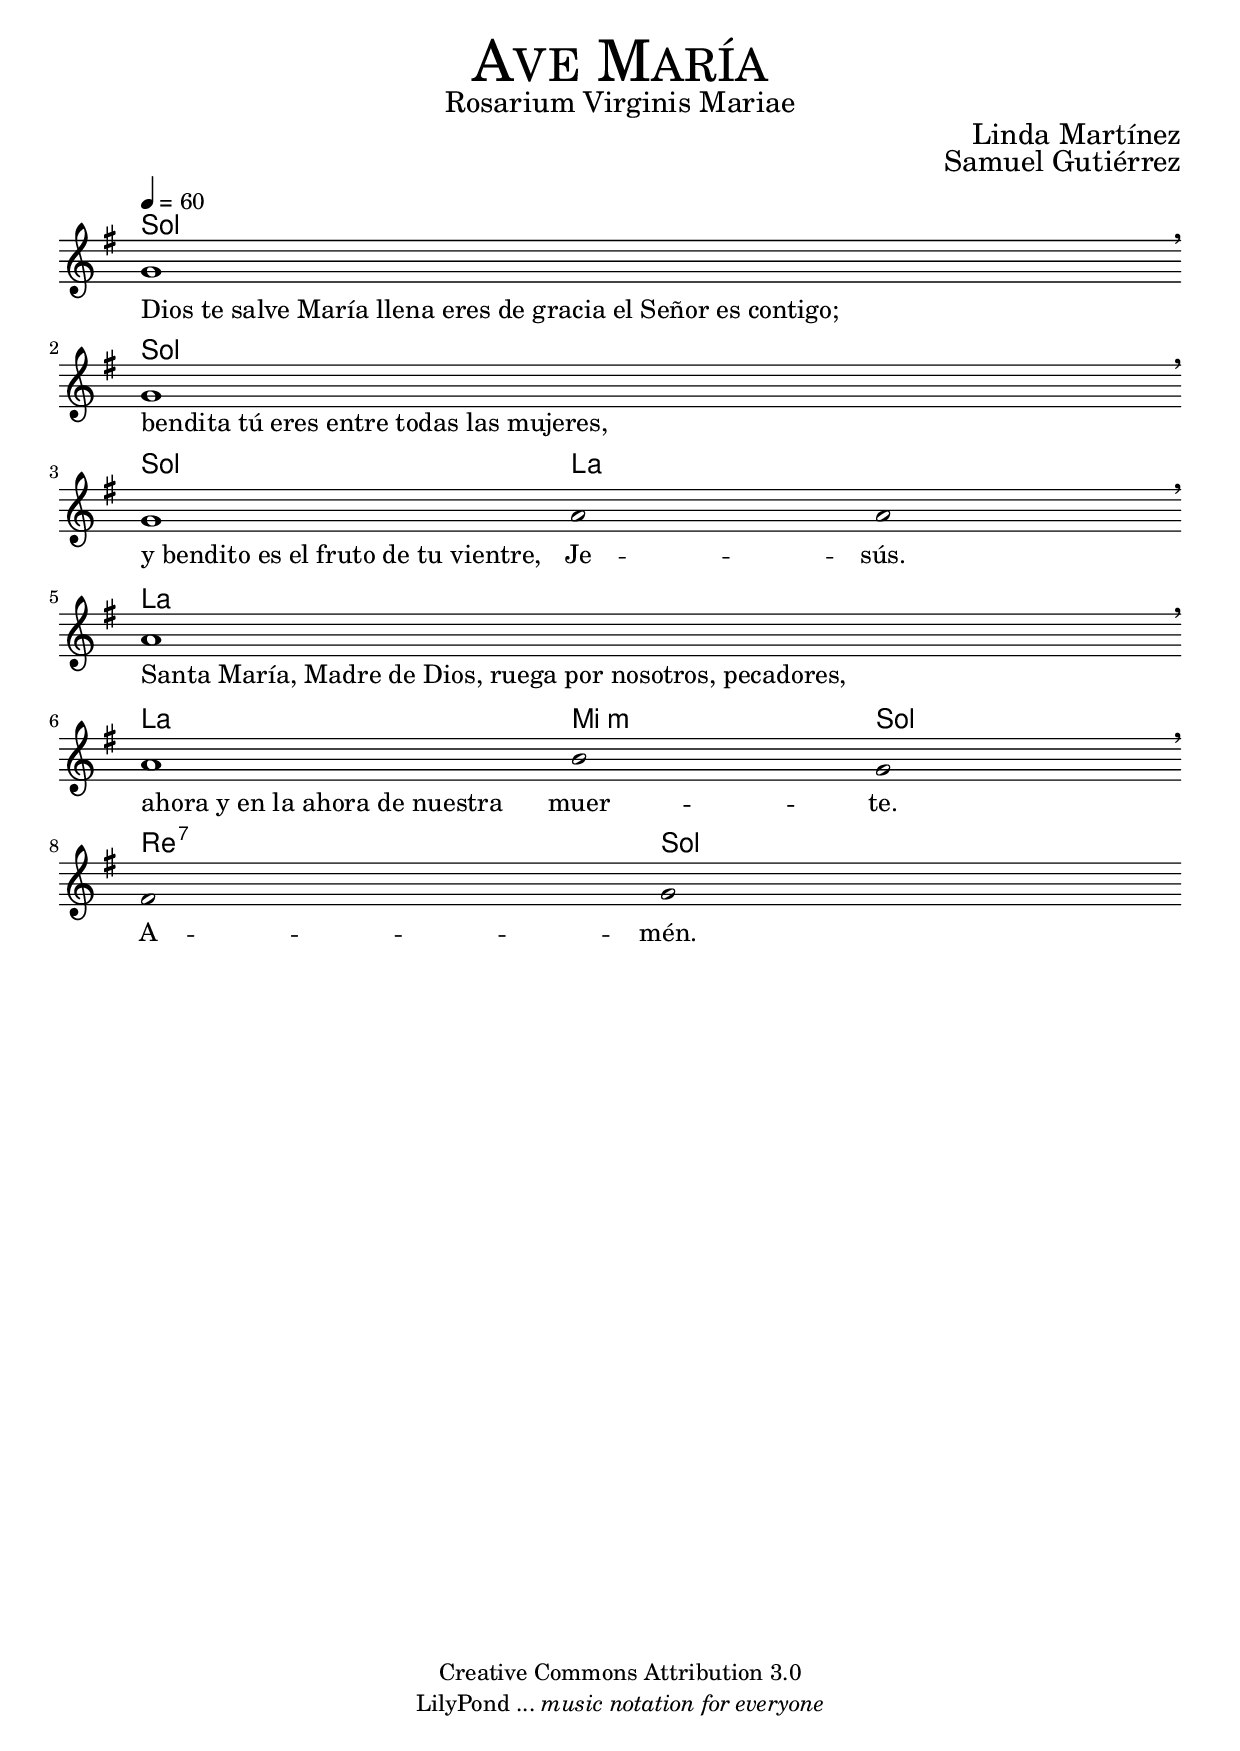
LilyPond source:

% ****************************************************************
%	Rosario
%	by serachsam
% ****************************************************************
\language "espanol"
\version "2.19.82"

% --- Includes

% --- Parametro globales
globalAveMaria = { 
  \tempo 4 = 60
  \clef treble
  \key sol \major
  \time 4/4
}

% --- Musica
chantAveMaria = \relative do'' {
  sol1 \breathe
  sol1 \breathe \break
  sol1 la2 la \breathe \break
  la1 \breathe
  la1 si2 sol \breathe \break
  fas2 sol
}

% --- Letra
verbaAveMaria = \lyricmode {
  \once \override LyricText.self-alignment-X = #-1
  "Dios te salve María llena eres de gracia el Señor es contigo;"
  \once \override LyricText.self-alignment-X = #-1
  "bendita tú eres entre todas las mujeres,"
  \once \override LyricText.self-alignment-X = #-1
  "y bendito es el fruto de tu vientre,"  Je -- sús.
  \once \override LyricText.self-alignment-X = #-1
  "Santa María, Madre de Dios, ruega por nosotros, pecadores," 
  \once \override LyricText.self-alignment-X = #-1
  "ahora y en la ahora de nuestra" muer -- te. A -- mén.
}

% --- Acordes
acordesAveMaria = \new ChordNames {
  \set chordChanges = ##t
  \italianChords
  \chordmode {
    sol1
    sol1
    sol1
    la1
    la1
    la1
    mi2:m sol2
    re2:7 sol
  }
}


% --- Tamaño del pentagrama
%#(set-global-staff-size 18)

% --- Cabecera
\markup { \fill-line { \center-column { \fontsize #8 \smallCaps "Ave María" \fontsize #2 "Rosarium Virginis Mariae" } } }
\markup { \fill-line { " " \center-column { \fontsize #2 "Linda Martínez" } } }
\markup { \fill-line { " " \center-column { \fontsize #2 "Samuel Gutiérrez"} } }
\header {
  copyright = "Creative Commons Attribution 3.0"
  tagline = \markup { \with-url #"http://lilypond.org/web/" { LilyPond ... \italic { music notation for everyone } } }
  breakbefore = ##t
}

\layout {
  indent = #0
  ragged-right = ##f
}

% --- Ave María
\score {
  <<
    \acordesAveMaria
    \new Staff <<
      \set Staff.midiInstrument = #"oboe"
      \globalAveMaria
      \new Voice = "melody" \chantAveMaria
      \new Lyrics = "one" \lyricsto melody \verbaAveMaria
    >>
  >>
  \layout {
    \context {
      \Staff
      \remove "Time_signature_engraver"
      \remove "Bar_engraver"
      \hide Stem
    }
  }
  \midi {}
}

% --- Pagina
\paper {
  #( set-default-paper-size "letter" )
}
